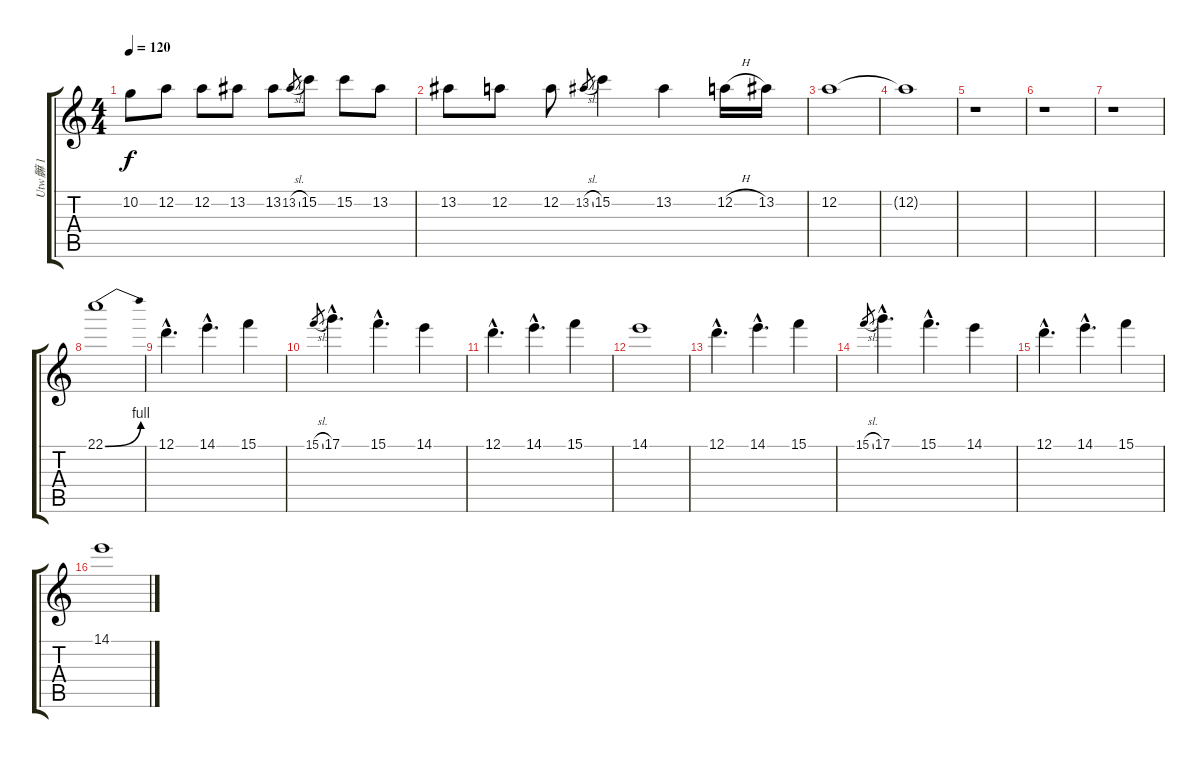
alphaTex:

\track ("Utw髍 1" "Utw髍 1") {instrument distortionguitar}
\staff {score tabs}
\tuning (D4 A3 F3 C3 G2 D2) {hide}
\ts (4 4)
\tempo 120
\clef g2
\ks c
10.2.8{dy f} 12.2.8 12.2.8 13.2.8 13.2.8 13.2{sl}.8{gr} 15.2.8 15.2.8 13.2.8 |
13.2.8 12.2.8 12.2.8 13.2{sl}.8{gr} 15.2.4 13.2.4 12.2{h}.16 13.2.16 |
12.2.1 |
12.2{t}.1 |
r.1 |
r.1 |
r.1 |
22.1{be (bend 0 0 60 4)}.1 |
12.1{hac}.4{d} 14.1{hac}.4{d} 15.1.4 |
15.1{sl}.8{gr} 17.1{hac}.4{d} 15.1{hac}.4{d} 14.1.4 |
12.1{hac}.4{d} 14.1{hac}.4{d} 15.1.4 |
14.1.1 |
12.1{hac}.4{d} 14.1{hac}.4{d} 15.1.4 |
15.1{sl}.8{gr} 17.1{hac}.4{d} 15.1{hac}.4{d} 14.1.4 |
12.1{hac}.4{d} 14.1{hac}.4{d} 15.1.4 |
14.1.1
